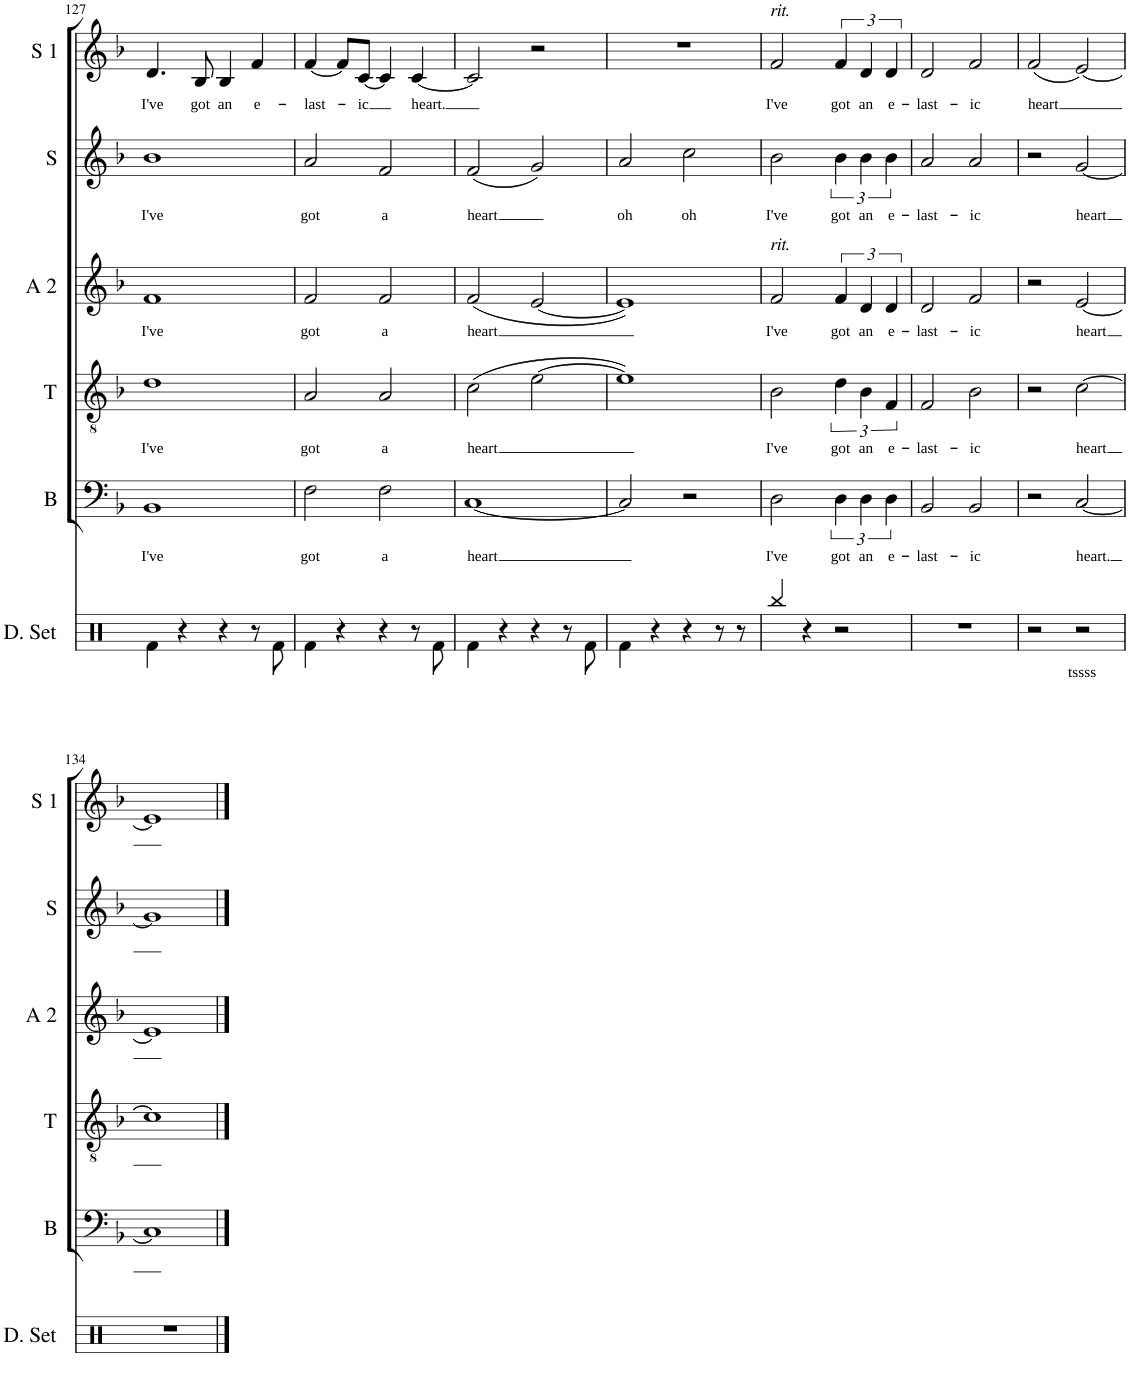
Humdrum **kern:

**kern	**text	**kern	**text	**kern	**text	**kern	**text	**kern	**text	**kern	**text
*part6	*part6	*part5	*part5	*part4	*part4	*part3	*part3	*part2	*part2	*part1	*part1
*staff6	*staff6	*staff5	*staff5	*staff4	*staff4	*staff3	*staff3	*staff2	*staff2	*staff1	*staff1
*I"Drumset	*	*I"Bass	*	*I"Tenor	*	*I"Alto 2	*	*I"Soprano	*	*I"Solo 1	*
*I'D. Set	*	*I'B	*	*I'T	*	*I'A 2	*	*I'S	*	*I'S 1	*
!!LO:PB:g=z
*clefX	*	*clefF4	*	*clefGv2	*	*clefG2	*	*clefG2	*	*clefG2	*
*k[]	*	*k[b-]	*	*k[b-]	*	*k[b-]	*	*k[b-]	*	*k[b-]	*
*	*	*F:	*	*F:	*	*F:	*	*F:	*	*F:	*
*M4/4	*	*M4/4	*	*M4/4	*	*M4/4	*	*M4/4	*	*M4/4	*
=127	=127	=127	=127	=127	=127	=127	=127	=127	=127	=127	=127
!	!	!	!LO:LY:b	!	!LO:LY:b	!	!LO:LY:b	!	!LO:LY:b	!	!LO:LY:b
4Rf\	.	1BB-	I've	1d	I've	1f	I've	1b-	I've	4.d/	I've
4r	.	.	.	.	.	.	.	.	.	.	.
!	!	!	!	!	!	!	!	!	!	!	!LO:LY:b
.	.	.	.	.	.	.	.	.	.	8B-/	got
!	!	!	!	!	!	!	!	!	!	!	!LO:LY:b
4r	.	.	.	.	.	.	.	.	.	4B-/	an
!	!	!	!	!	!	!	!	!	!	!	!LO:LY:b
8r	.	.	.	.	.	.	.	.	.	4f/	e-
8Rf\	.	.	.	.	.	.	.	.	.	.	.
=128	=128	=128	=128	=128	=128	=128	=128	=128	=128	=128	=128
!	!	!	!LO:LY:b	!	!LO:LY:b	!	!LO:LY:b	!	!LO:LY:b	!	!LO:LY:b
4Rf\	.	2F\	got	2A/	got	2f/	got	2a/	got	[4f/	-last-
4r	.	.	.	.	.	.	.	.	.	8f/L]	.
!	!	!	!	!	!	!	!	!	!	!	!LO:LY:b
.	.	.	.	.	.	.	.	.	.	[8c/J	-ic
!	!	!	!LO:LY:b	!	!LO:LY:b	!	!LO:LY:b	!	!LO:LY:b	!	!
4r	.	2F\	a	2A/	a	2f/	a	2f/	a	4c/]	.
!	!	!	!	!	!	!	!	!	!	!	!LO:LY:b
8r	.	.	.	.	.	.	.	.	.	[4c/	heart.
8Rf\	.	.	.	.	.	.	.	.	.	.	.
=129	=129	=129	=129	=129	=129	=129	=129	=129	=129	=129	=129
!	!	!	!LO:LY:b	!	!LO:LY:b	!	!LO:LY:b	!	!LO:LY:b	!	!
4Rf\	.	[1C	heart	(>2c\	heart	(<2f/	heart	(<2f/	heart	2c/]	.
4r	.	.	.	.	.	.	.	.	.	.	.
4r	.	.	.	[2e\	.	[2e/	.	2g/)	.	2r	.
8r	.	.	.	.	.	.	.	.	.	.	.
8Rf\	.	.	.	.	.	.	.	.	.	.	.
=130	=130	=130	=130	=130	=130	=130	=130	=130	=130	=130	=130
!	!	!	!	!	!	!	!	!	!LO:LY:b	!	!
4Rf\	.	2C/]	.	1e])	.	1e])	.	2a/	oh	1r	.
4r	.	.	.	.	.	.	.	.	.	.	.
!	!	!	!	!	!	!	!	!	!LO:LY:b	!	!
4r	.	2r	.	.	.	.	.	2cc\	oh	.	.
8r	.	.	.	.	.	.	.	.	.	.	.
8r	.	.	.	.	.	.	.	.	.	.	.
=131	=131	=131	=131	=131	=131	=131	=131	=131	=131	=131	=131
!	!	!	!	!	!	!	!	!	!	!LO:TX:a:i:t=rit.	!
!	!	!	!	!	!	!LO:TX:a:i:t=rit.	!	!	!	!	!
!	!	!	!LO:LY:b	!	!LO:LY:b	!	!LO:LY:b	!	!LO:LY:b	!	!LO:LY:b
4Rbb/	.	2D\	I've	2B-\	I've	2f/	I've	2b-\	I've	2f/	I've
4r	.	.	.	.	.	.	.	.	.	.	.
!	!	!	!LO:LY:b	!	!LO:LY:b	!	!LO:LY:b	!	!LO:LY:b	!	!LO:LY:b
2r	.	6D\	got	6d\	got	6f/	got	6b-\	got	6f/	got
!	!	!	!LO:LY:b	!	!LO:LY:b	!	!LO:LY:b	!	!LO:LY:b	!	!LO:LY:b
.	.	6D\	an	6B-\	an	6d/	an	6b-\	an	6d/	an
!	!	!	!LO:LY:b	!	!LO:LY:b	!	!LO:LY:b	!	!LO:LY:b	!	!LO:LY:b
.	.	6D\	e-	6F/	e-	6d/	e-	6b-\	e-	6d/	e-
=132	=132	=132	=132	=132	=132	=132	=132	=132	=132	=132	=132
!	!	!	!LO:LY:b	!	!LO:LY:b	!	!LO:LY:b	!	!LO:LY:b	!	!LO:LY:b
1r	.	2BB-/	-last-	2F/	-last-	2d/	-last-	2a/	-last-	2d/	-last-
!	!	!	!LO:LY:b	!	!LO:LY:b	!	!LO:LY:b	!	!LO:LY:b	!	!LO:LY:b
.	.	2BB-/	-ic	2B-\	-ic	2f/	-ic	2a/	-ic	2f/	-ic
=133	=133	=133	=133	=133	=133	=133	=133	=133	=133	=133	=133
!	!	!	!	!	!	!	!	!	!	!	!LO:LY:b
2r	.	2r	.	2r	.	2r	.	2r	.	(<2f/	heart
!	!LO:LY:b	!	!LO:LY:b	!	!LO:LY:b	!	!LO:LY:b	!	!LO:LY:b	!	!
2r	tssss	[2C/	heart.	[2c\	heart	[2e/	heart	[2g/	heart	[2e/)	.
!!LO:LB:g=z
=134	=134	=134	=134	=134	=134	=134	=134	=134	=134	=134	=134
1r	.	1C]	.	1c]	.	1e]	.	1g]	.	1e]	.
==	==	==	==	==	==	==	==	==	==	==	==
*-	*-	*-	*-	*-	*-	*-	*-	*-	*-	*-	*-
